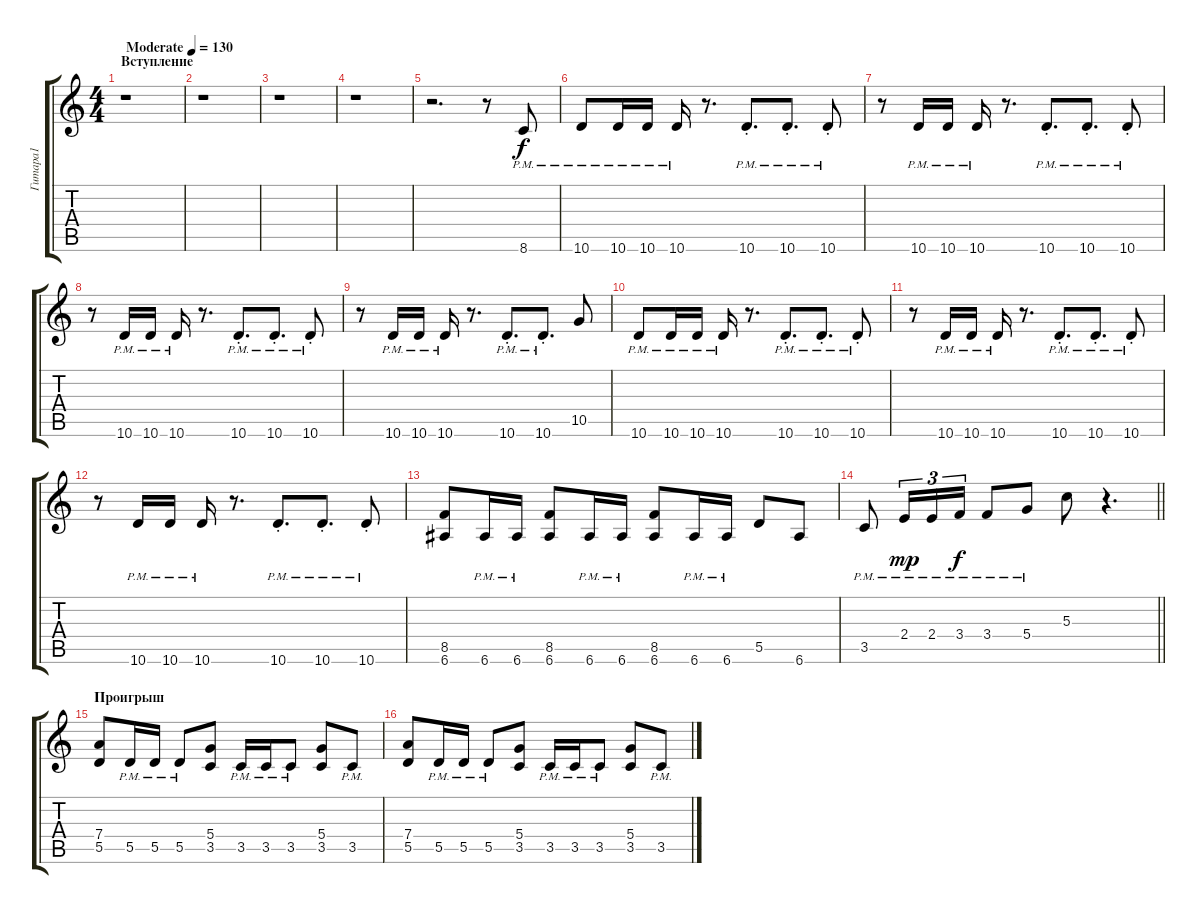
\track ("Гитара1" "Гитара1") {instrument distortionguitar}
\staff {score tabs}
\tuning (E4 B3 G3 D3 A2 E2) {hide}
\ts (4 4)
\section ("" "Вступление")
\tempo (130 "Moderate")
\clef g2
\ks c
r.1{dy f instrument distortionguitar} |
r.1 |
r.1 |
r.1 |
r.2{d} r.8 8.6{pm}.8 |
10.6{pm}.8 10.6{pm}.16 10.6{pm}.16 10.6{pm}.16 r.8{d} 10.6{pm st}.8{d} 10.6{pm st}.8{d} 10.6{pm st}.8 |
r.8 10.6{pm}.16 10.6{pm}.16 10.6{pm}.16 r.8{d} 10.6{pm st}.8{d} 10.6{pm st}.8{d} 10.6{pm st}.8 |
r.8 10.6{pm}.16 10.6{pm}.16 10.6{pm}.16 r.8{d} 10.6{pm st}.8{d} 10.6{pm st}.8{d} 10.6{pm st}.8 |
r.8 10.6{pm}.16 10.6{pm}.16 10.6{pm}.16 r.8{d} 10.6{pm st}.8{d} 10.6{pm st}.8{d} 10.5.8 |
10.6{pm}.8 10.6{pm}.16 10.6{pm}.16 10.6{pm}.16 r.8{d} 10.6{pm st}.8{d} 10.6{pm st}.8{d} 10.6{pm st}.8 |
r.8 10.6{pm}.16 10.6{pm}.16 10.6{pm}.16 r.8{d} 10.6{pm st}.8{d} 10.6{pm st}.8{d} 10.6{pm st}.8 |
r.8 10.6{pm}.16 10.6{pm}.16 10.6{pm}.16 r.8{d} 10.6{pm st}.8{d} 10.6{pm st}.8{d} 10.6{pm st}.8 |
(8.5 6.6).8 6.6{pm}.16 6.6{pm}.16 (8.5 6.6).8 6.6{pm}.16 6.6{pm}.16 (8.5 6.6).8 6.6{pm}.16 6.6{pm}.16 5.5.8 6.6.8 |
\barLineRight lightlight
3.5{pm}.8 2.4{pm}.16{tu (3 2) dy mp} 2.4{pm}.16{tu (3 2)} 3.4{pm}.16{tu (3 2) dy f} 3.4{pm}.8 5.4{pm}.8 5.3.8 r.4{d} |
\section ("" "Проигрыш")
(7.4 5.5).8 5.5{pm}.16 5.5{pm}.16 5.5{pm}.8 (5.4 3.5).8 3.5{pm}.16 3.5{pm}.16 3.5{pm}.8 (5.4 3.5).8 3.5{pm}.8 |
(7.4 5.5).8 5.5{pm}.16 5.5{pm}.16 5.5{pm}.8 (5.4 3.5).8 3.5{pm}.16 3.5{pm}.16 3.5{pm}.8 (5.4 3.5).8 3.5{pm}.8
